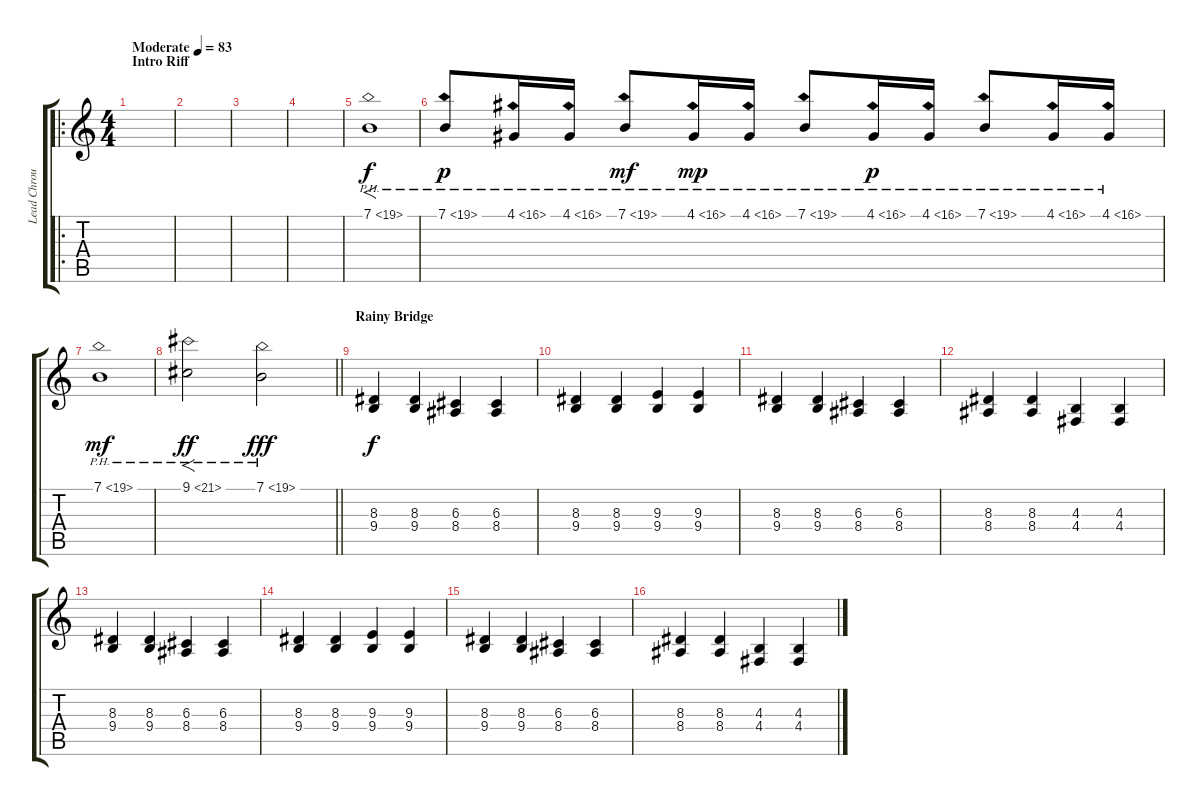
\track ("Lead Chrous" "Lead Chrou") {instrument synthstrings1}
\staff {score tabs}
\tuning (E4 B3 G3 D3 A2 E2) {hide}
\ro
\ts (4 4)
\section ("" "Intro Riff")
\tempo (83 "Moderate")
\clef g2
\ks c
|
|
|
|
7.1{ph 12}.1{f} |
7.1{ph 12}.8{dy p} 4.1{ph 12}.16 4.1{ph 12}.16 7.1{ph 12}.8{dy mf} 4.1{ph 12}.16{dy mp} 4.1{ph 12}.16 7.1{ph 12}.8 4.1{ph 12}.16{dy p} 4.1{ph 12}.16 7.1{ph 12}.8 4.1{ph 12}.16 4.1{ph 12}.16 |
7.1{ph 12}.1{dy mf} |
\barLineRight lightlight
9.1{ph 12}.2{f dy ff} 7.1{ph 12}.2{dy fff} |
\section ("" "Rainy Bridge")
(8.3 9.4).4{dy f} (8.3 9.4).4 (6.3 8.4).4 (6.3 8.4).4 |
(8.3 9.4).4 (8.3 9.4).4 (9.3 9.4).4 (9.3 9.4).4 |
(8.3 9.4).4 (8.3 9.4).4 (6.3 8.4).4 (6.3 8.4).4 |
(8.3 8.4).4 (8.3 8.4).4 (4.3 4.4).4 (4.3 4.4).4 |
(8.3 9.4).4 (8.3 9.4).4 (6.3 8.4).4 (6.3 8.4).4 |
(8.3 9.4).4 (8.3 9.4).4 (9.3 9.4).4 (9.3 9.4).4 |
(8.3 9.4).4 (8.3 9.4).4 (6.3 8.4).4 (6.3 8.4).4 |
(8.3 8.4).4 (8.3 8.4).4 (4.3 4.4).4 (4.3 4.4).4
